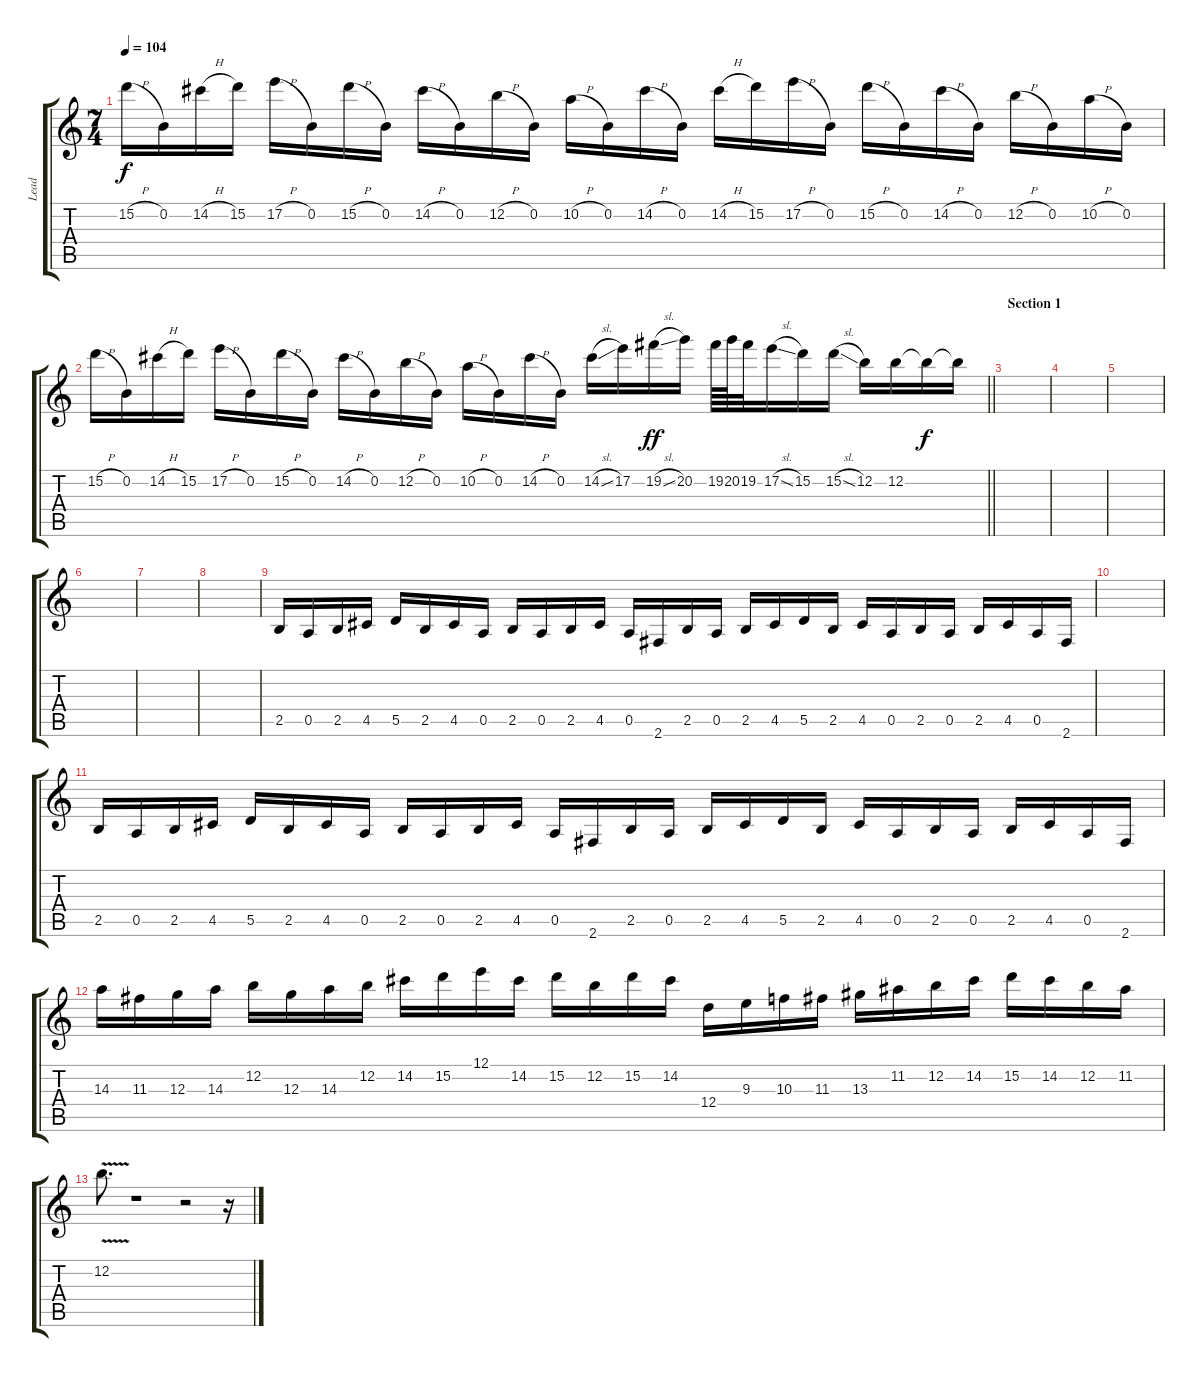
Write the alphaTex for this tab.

\track ("Lead" "Lead") {instrument overdrivenguitar}
\staff {score tabs}
\tuning (E4 B3 G3 D3 A2 E2) {hide}
\ts (7 4)
\tempo 104
\clef g2
\ks c
15.2{h}.16{dy f} 0.2.16 14.2{h}.16 15.2.16 17.2{h}.16 0.2.16 15.2{h}.16 0.2.16 14.2{h}.16 0.2.16 12.2{h}.16 0.2.16 10.2{h}.16 0.2.16 14.2{h}.16 0.2.16 14.2{h}.16 15.2.16 17.2{h}.16 0.2.16 15.2{h}.16 0.2.16 14.2{h}.16 0.2.16 12.2{h}.16 0.2.16 10.2{h}.16 0.2.16 |
\barLineRight lightlight
15.2{h}.16 0.2.16 14.2{h}.16 15.2.16 17.2{h}.16 0.2.16 15.2{h}.16 0.2.16 14.2{h}.16 0.2.16 12.2{h}.16 0.2.16 10.2{h}.16 0.2.16 14.2{h}.16 0.2.16 14.2{sl}.16 17.2.16 19.2{sl}.16{dy ff} 20.2.16 19.2.64 20.2.64 19.2.32 17.2{sl}.16 15.2.16 15.2{sl}.16 12.2.16 12.2.16 12.2{t}.16{dy f} 12.2{t}.16 |
\section ("" "Section 1")
|
|
|
|
|
|
2.5.16 0.5.16 2.5.16 4.5.16 5.5.16 2.5.16 4.5.16 0.5.16 2.5.16 0.5.16 2.5.16 4.5.16 0.5.16 2.6.16 2.5.16 0.5.16 2.5.16 4.5.16 5.5.16 2.5.16 4.5.16 0.5.16 2.5.16 0.5.16 2.5.16 4.5.16 0.5.16 2.6.16 |
|
2.5.16 0.5.16 2.5.16 4.5.16 5.5.16 2.5.16 4.5.16 0.5.16 2.5.16 0.5.16 2.5.16 4.5.16 0.5.16 2.6.16 2.5.16 0.5.16 2.5.16 4.5.16 5.5.16 2.5.16 4.5.16 0.5.16 2.5.16 0.5.16 2.5.16 4.5.16 0.5.16 2.6.16 |
14.3.16 11.3.16 12.3.16 14.3.16 12.2.16 12.3.16 14.3.16 12.2.16 14.2.16 15.2.16 12.1.16 14.2.16 15.2.16 12.2.16 15.2.16 14.2.16 12.4.16 9.3.16 10.3.16 11.3.16 13.3.16 11.2.16 12.2.16 14.2.16 15.2.16 14.2.16 12.2.16 11.2.16 |
12.2{v}.8{d} r.1 r.2 r.16
